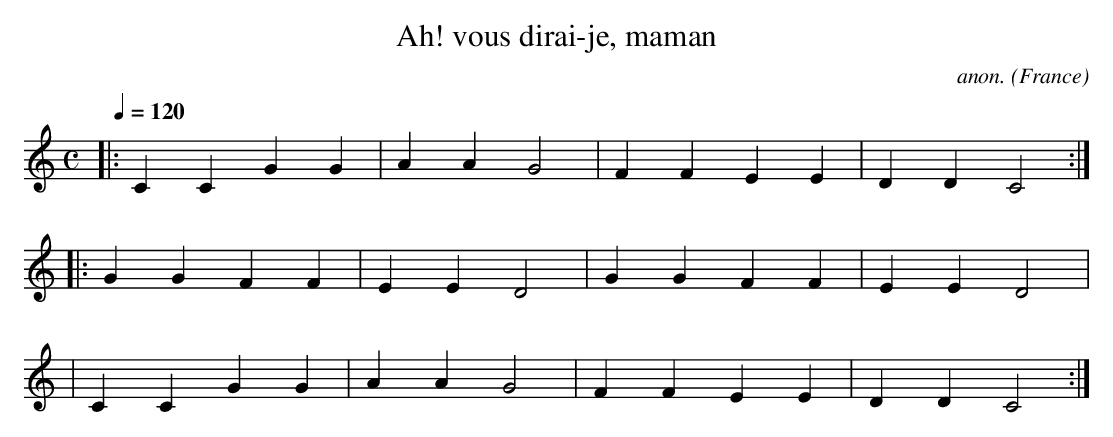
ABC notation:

X:1
T:Ah! vous dirai-je, maman
C:anon.
O:France
M:C
L:1/4
Q:120
K:C
|: CCGG | AAG2 | FFEE | DDC2 :|
|: GGFF | EED2 | GGFF | EED2  |
|  CCGG | AAG2 | FFEE | DDC2 :|
